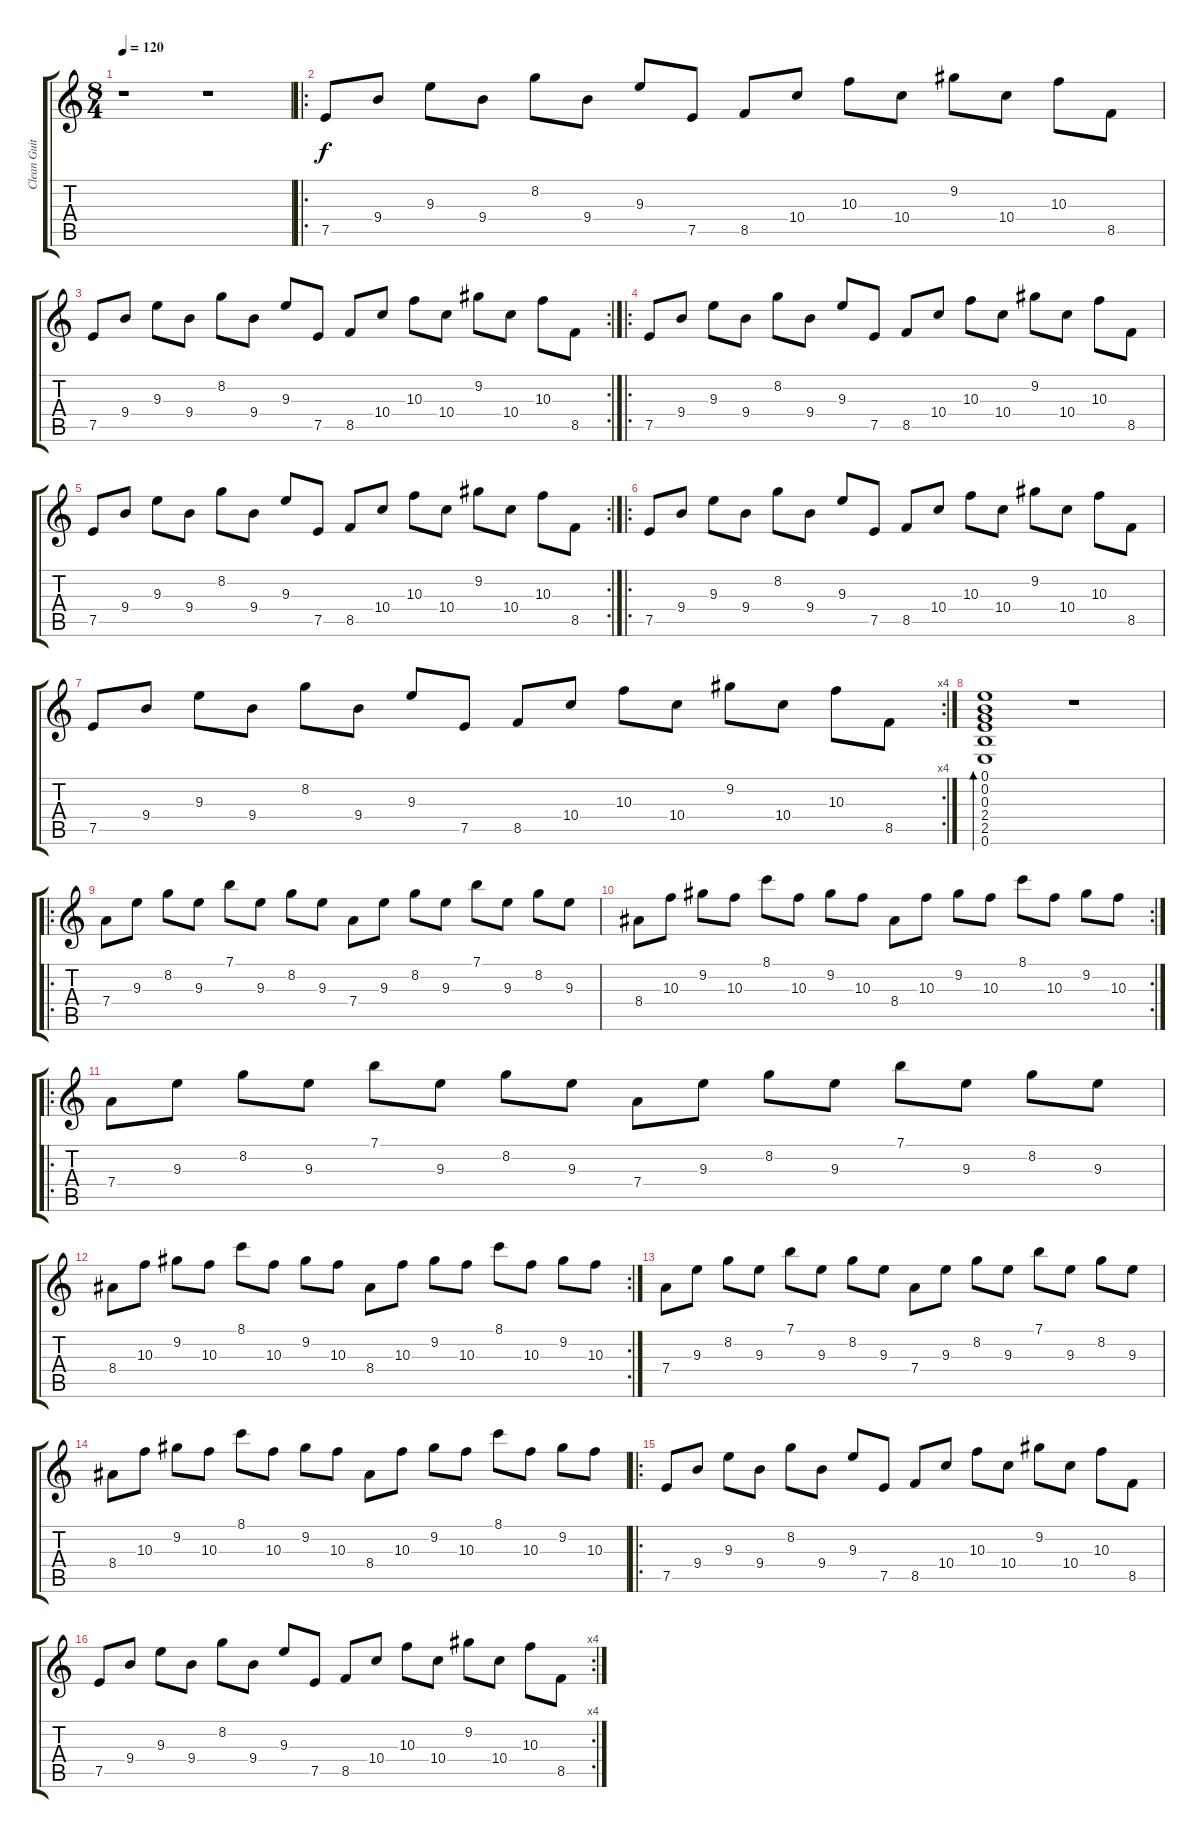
\track ("Clean Guitar" "Clean Guit") {instrument electricguitarclean}
\staff {score tabs}
\tuning (E4 B3 G3 D3 A2 E2) {hide}
\ts (8 4)
\tempo 120
\clef g2
\ks c
r.1{dy f instrument electricguitarclean} r.1 |
\ro
7.5.8 9.4.8 9.3.8 9.4.8 8.2.8 9.4.8 9.3.8 7.5.8 8.5.8 10.4.8 10.3.8 10.4.8 9.2.8 10.4.8 10.3.8 8.5.8 |
\rc 2
7.5.8 9.4.8 9.3.8 9.4.8 8.2.8 9.4.8 9.3.8 7.5.8 8.5.8 10.4.8 10.3.8 10.4.8 9.2.8 10.4.8 10.3.8 8.5.8 |
\ro
7.5.8 9.4.8 9.3.8 9.4.8 8.2.8 9.4.8 9.3.8 7.5.8 8.5.8 10.4.8 10.3.8 10.4.8 9.2.8 10.4.8 10.3.8 8.5.8 |
\rc 2
7.5.8 9.4.8 9.3.8 9.4.8 8.2.8 9.4.8 9.3.8 7.5.8 8.5.8 10.4.8 10.3.8 10.4.8 9.2.8 10.4.8 10.3.8 8.5.8 |
\ro
7.5.8 9.4.8 9.3.8 9.4.8 8.2.8 9.4.8 9.3.8 7.5.8 8.5.8 10.4.8 10.3.8 10.4.8 9.2.8 10.4.8 10.3.8 8.5.8 |
\rc 4
7.5.8 9.4.8 9.3.8 9.4.8 8.2.8 9.4.8 9.3.8 7.5.8 8.5.8 10.4.8 10.3.8 10.4.8 9.2.8 10.4.8 10.3.8 8.5.8 |
(0.1 0.2 0.3 2.4 2.5 0.6).1{bd 120} r.1 |
\ro
7.4.8{volume 7 instrument distortionguitar} 9.3.8 8.2.8 9.3.8 7.1.8 9.3.8 8.2.8 9.3.8 7.4.8 9.3.8 8.2.8 9.3.8 7.1.8 9.3.8 8.2.8 9.3.8 |
\rc 2
8.4.8{volume 7 instrument distortionguitar} 10.3.8 9.2.8 10.3.8 8.1.8 10.3.8 9.2.8 10.3.8 8.4.8 10.3.8 9.2.8 10.3.8 8.1.8 10.3.8 9.2.8 10.3.8 |
\ro
7.4.8{volume 7 instrument distortionguitar} 9.3.8 8.2.8 9.3.8 7.1.8 9.3.8 8.2.8 9.3.8 7.4.8 9.3.8 8.2.8 9.3.8 7.1.8 9.3.8 8.2.8 9.3.8 |
\rc 2
8.4.8{volume 7 instrument distortionguitar} 10.3.8 9.2.8 10.3.8 8.1.8 10.3.8 9.2.8 10.3.8 8.4.8 10.3.8 9.2.8 10.3.8 8.1.8 10.3.8 9.2.8 10.3.8 |
7.4.8{volume 7 instrument distortionguitar} 9.3.8 8.2.8 9.3.8 7.1.8 9.3.8 8.2.8 9.3.8 7.4.8 9.3.8 8.2.8 9.3.8 7.1.8 9.3.8 8.2.8 9.3.8 |
8.4.8{volume 7 instrument distortionguitar} 10.3.8 9.2.8 10.3.8 8.1.8 10.3.8 9.2.8 10.3.8 8.4.8 10.3.8 9.2.8 10.3.8 8.1.8 10.3.8 9.2.8 10.3.8 |
\ro
7.5.8 9.4.8 9.3.8 9.4.8 8.2.8 9.4.8 9.3.8 7.5.8 8.5.8 10.4.8 10.3.8 10.4.8 9.2.8 10.4.8 10.3.8 8.5.8 |
\rc 4
7.5.8 9.4.8 9.3.8 9.4.8 8.2.8 9.4.8 9.3.8 7.5.8 8.5.8 10.4.8 10.3.8 10.4.8 9.2.8 10.4.8 10.3.8 8.5.8
